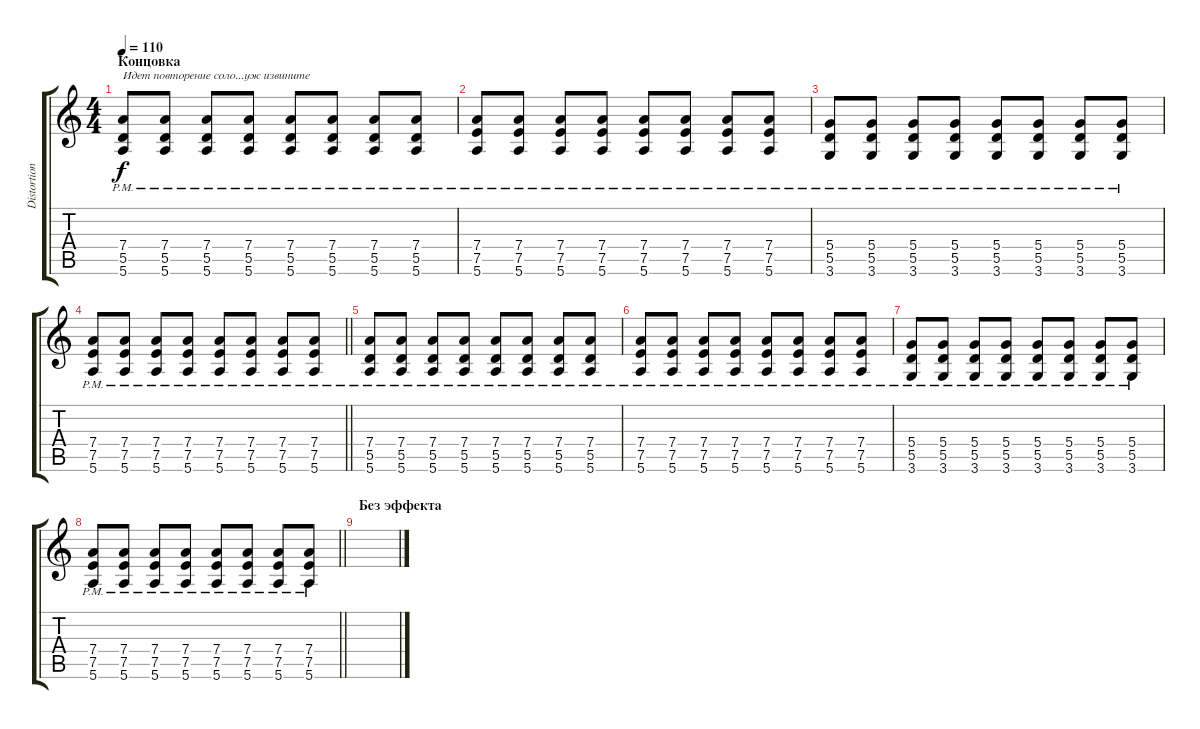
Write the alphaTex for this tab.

\track ("Distortion (2 гитара)" "Distortion") {instrument distortionguitar}
\staff {score tabs}
\tuning (E4 B3 G3 D3 A2 E2) {hide}
\ts (4 4)
\section ("" "Концовка")
\tempo 110
\clef g2
\ks c
(7.4{pm} 5.5{pm} 5.6{pm}).8{txt "Идет повторение соло...уж извините" dy f} (7.4{pm} 5.5{pm} 5.6{pm}).8 (7.4{pm} 5.5{pm} 5.6{pm}).8 (7.4{pm} 5.5{pm} 5.6{pm}).8 (7.4{pm} 5.5{pm} 5.6{pm}).8 (7.4{pm} 5.5{pm} 5.6{pm}).8 (7.4{pm} 5.5{pm} 5.6{pm}).8 (7.4{pm} 5.5{pm} 5.6{pm}).8 |
(7.4{pm} 7.5{pm} 5.6{pm}).8 (7.4{pm} 7.5{pm} 5.6{pm}).8 (7.4{pm} 7.5{pm} 5.6{pm}).8 (7.4{pm} 7.5{pm} 5.6{pm}).8 (7.4{pm} 7.5{pm} 5.6{pm}).8 (7.4{pm} 7.5{pm} 5.6{pm}).8 (7.4{pm} 7.5{pm} 5.6{pm}).8 (7.4{pm} 7.5{pm} 5.6{pm}).8 |
(5.4{pm} 5.5{pm} 3.6{pm}).8 (5.4{pm} 5.5{pm} 3.6{pm}).8 (5.4{pm} 5.5{pm} 3.6{pm}).8 (5.4{pm} 5.5{pm} 3.6{pm}).8 (5.4{pm} 5.5{pm} 3.6{pm}).8 (5.4{pm} 5.5{pm} 3.6{pm}).8 (5.4{pm} 5.5{pm} 3.6{pm}).8 (5.4{pm} 5.5{pm} 3.6{pm}).8 |
\barLineRight lightlight
(7.4{pm} 7.5{pm} 5.6{pm}).8 (7.4{pm} 7.5{pm} 5.6{pm}).8 (7.4{pm} 7.5{pm} 5.6{pm}).8 (7.4{pm} 7.5{pm} 5.6{pm}).8 (7.4{pm} 7.5{pm} 5.6{pm}).8 (7.4{pm} 7.5{pm} 5.6{pm}).8 (7.4{pm} 7.5{pm} 5.6{pm}).8 (7.4{pm} 7.5{pm} 5.6{pm}).8 |
(7.4{pm} 5.5{pm} 5.6{pm}).8 (7.4{pm} 5.5{pm} 5.6{pm}).8 (7.4{pm} 5.5{pm} 5.6{pm}).8 (7.4{pm} 5.5{pm} 5.6{pm}).8 (7.4{pm} 5.5{pm} 5.6{pm}).8 (7.4{pm} 5.5{pm} 5.6{pm}).8 (7.4{pm} 5.5{pm} 5.6{pm}).8 (7.4{pm} 5.5{pm} 5.6{pm}).8 |
(7.4{pm} 7.5{pm} 5.6{pm}).8 (7.4{pm} 7.5{pm} 5.6{pm}).8 (7.4{pm} 7.5{pm} 5.6{pm}).8 (7.4{pm} 7.5{pm} 5.6{pm}).8 (7.4{pm} 7.5{pm} 5.6{pm}).8 (7.4{pm} 7.5{pm} 5.6{pm}).8 (7.4{pm} 7.5{pm} 5.6{pm}).8 (7.4{pm} 7.5{pm} 5.6{pm}).8 |
(5.4{pm} 5.5{pm} 3.6{pm}).8 (5.4{pm} 5.5{pm} 3.6{pm}).8 (5.4{pm} 5.5{pm} 3.6{pm}).8 (5.4{pm} 5.5{pm} 3.6{pm}).8 (5.4{pm} 5.5{pm} 3.6{pm}).8 (5.4{pm} 5.5{pm} 3.6{pm}).8 (5.4{pm} 5.5{pm} 3.6{pm}).8 (5.4{pm} 5.5{pm} 3.6{pm}).8 |
\barLineRight lightlight
(7.4{pm} 7.5{pm} 5.6{pm}).8 (7.4{pm} 7.5{pm} 5.6{pm}).8 (7.4{pm} 7.5{pm} 5.6{pm}).8 (7.4{pm} 7.5{pm} 5.6{pm}).8 (7.4{pm} 7.5{pm} 5.6{pm}).8 (7.4{pm} 7.5{pm} 5.6{pm}).8 (7.4{pm} 7.5{pm} 5.6{pm}).8 (7.4{pm} 7.5{pm} 5.6{pm}).8 |
\section ("" "Без эффекта")
